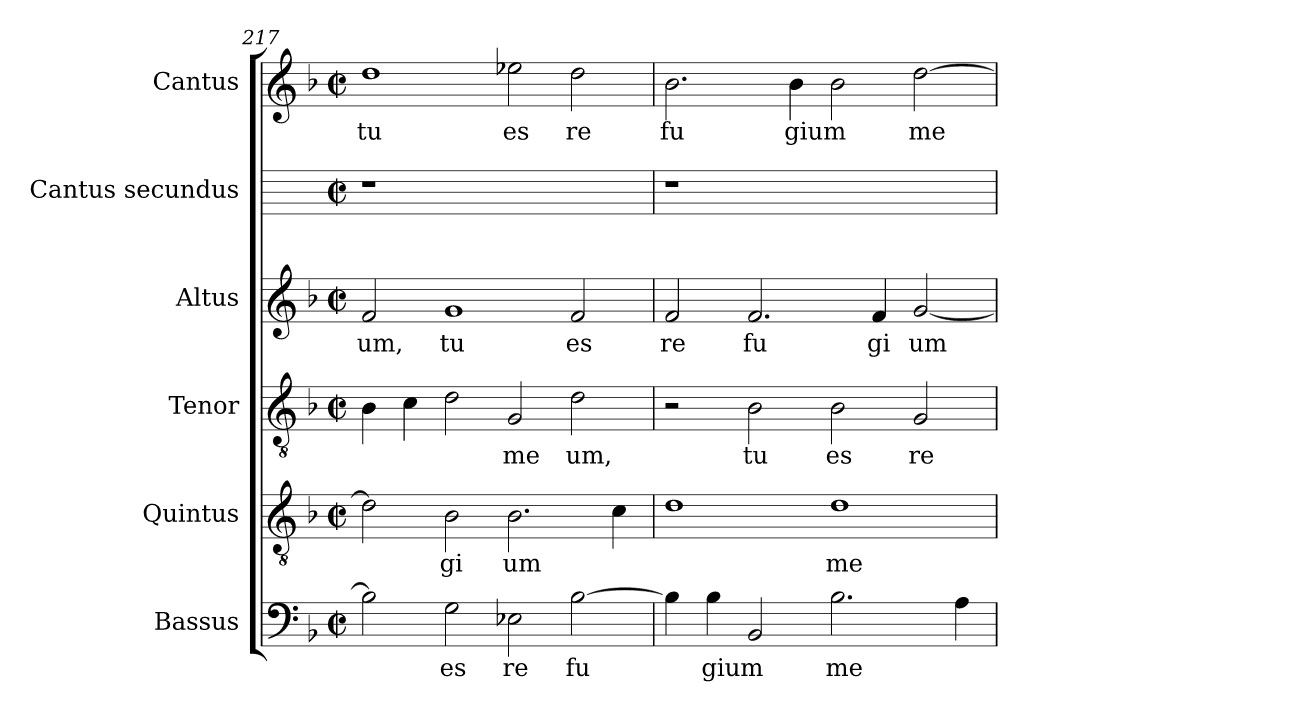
**kern	**text	**kern	**text	**kern	**text	**kern	**text	**kern	**kern	**text
*part6	*part6	*part5	*part5	*part4	*part4	*part3	*part3	*part2	*part1	*part1
*staff6	*staff6	*staff5	*staff5	*staff4	*staff4	*staff3	*staff3	*staff2	*staff1	*staff1
*I"Bassus	*	*I"Quintus	*	*I"Tenor	*	*I"Altus	*	*I"Cantus  secundus	*I"Cantus	*
*I'B	*	*I'Q	*	*I'T	*	*I'A	*	*	*I'C	*
*clefF4	*	*clefGv2	*	*clefGv2	*	*clefG2	*	*	*clefG2	*
*k[b-]	*	*k[b-]	*	*k[b-]	*	*k[b-]	*	*k[]	*k[b-]	*
*F:	*	*F:	*	*F:	*	*F:	*	*C:	*F:	*
*M2/2	*	*M2/2	*	*M2/2	*	*M2/2	*	*M2/2	*M2/2	*
*met(c|)	*	*met(c|)	*	*met(c|)	*	*met(c|)	*	*met(c|)	*met(c|)	*
=217	=217	=217	=217	=217	=217	=217	=217	=217	=217	=217
!	!LO:LY:b:cj	!	!LO:LY:b:cj	!	!LO:LY:b:cj	!	!LO:LY:b:cj	!	!	!LO:LY:b:cj
2B-\]	.	2d\]	.	4B-\	.	2f/	um,	1r	1dd	tu
!	!	!	!	!	!LO:LY:b:cj	!	!	!	!	!
.	.	.	.	4c\	.	.	.	.	.	.
!	!LO:LY:b:cj	!	!LO:LY:b:cj	!	!LO:LY:b:cj	!	!LO:LY:b:cj	!	!	!
2G\	es	2B-\	gi	2d\	.	1g	tu	.	.	.
!	!LO:LY:b:cj	!	!LO:LY:b:cj	!	!LO:LY:b:cj	!	!	!	!	!LO:LY:b:cj
2E-X\	re	2.B-\	um	2G/	me	.	.	1ryy	2ee-X\	es
!	!LO:LY:b:cj	!	!	!	!LO:LY:b:cj	!	!LO:LY:b:cj	!	!	!LO:LY:b:cj
[>2B-\	fu	.	.	2d\	um,	2f/	es	.	2dd\	re
!	!	!	!LO:LY:b:cj	!	!	!	!	!	!	!
.	.	4c\	.	.	.	.	.	.	.	.
=218	=218	=218	=218	=218	=218	=218	=218	=218	=218	=218
!	!LO:LY:b:cj	!	!LO:LY:b:cj	!	!	!	!LO:LY:b:cj	!	!	!LO:LY:b:cj
4B-\]	.	1d	.	2r	.	2f/	re	1r	2.b-\	fu
!	!LO:LY:b:cj	!	!	!	!	!	!	!	!	!
4B-\	gium	.	.	.	.	.	.	.	.	.
!	!LO:LY:b:cj	!	!	!	!LO:LY:b:cj	!	!LO:LY:b:cj	!	!	!
2BB-/	.	.	.	2B-\	tu	2.f/	fu	.	.	.
!	!	!	!	!	!	!	!	!	!	!LO:LY:b:cj
.	.	.	.	.	.	.	.	.	4b-\	gium
!	!LO:LY:b:cj	!	!LO:LY:b:cj	!	!LO:LY:b:cj	!	!	!	!	!LO:LY:b:cj
2.B-\	me	1d	me	2B-\	es	.	.	1ryy	2b-\	.
!	!	!	!	!	!	!	!LO:LY:b:cj	!	!	!
.	.	.	.	.	.	4f/	gi	.	.	.
!	!	!	!	!	!LO:LY:b:cj	!	!LO:LY:b:cj	!	!	!LO:LY:b:cj
.	.	.	.	2G/	re	[<2g/	um	.	[<2dd\	me
!	!LO:LY:b:cj	!	!	!	!	!	!	!	!	!
4A\	.	.	.	.	.	.	.	.	.	.
=	=	=	=	=	=	=	=	=	=	=
*-	*-	*-	*-	*-	*-	*-	*-	*-	*-	*-
